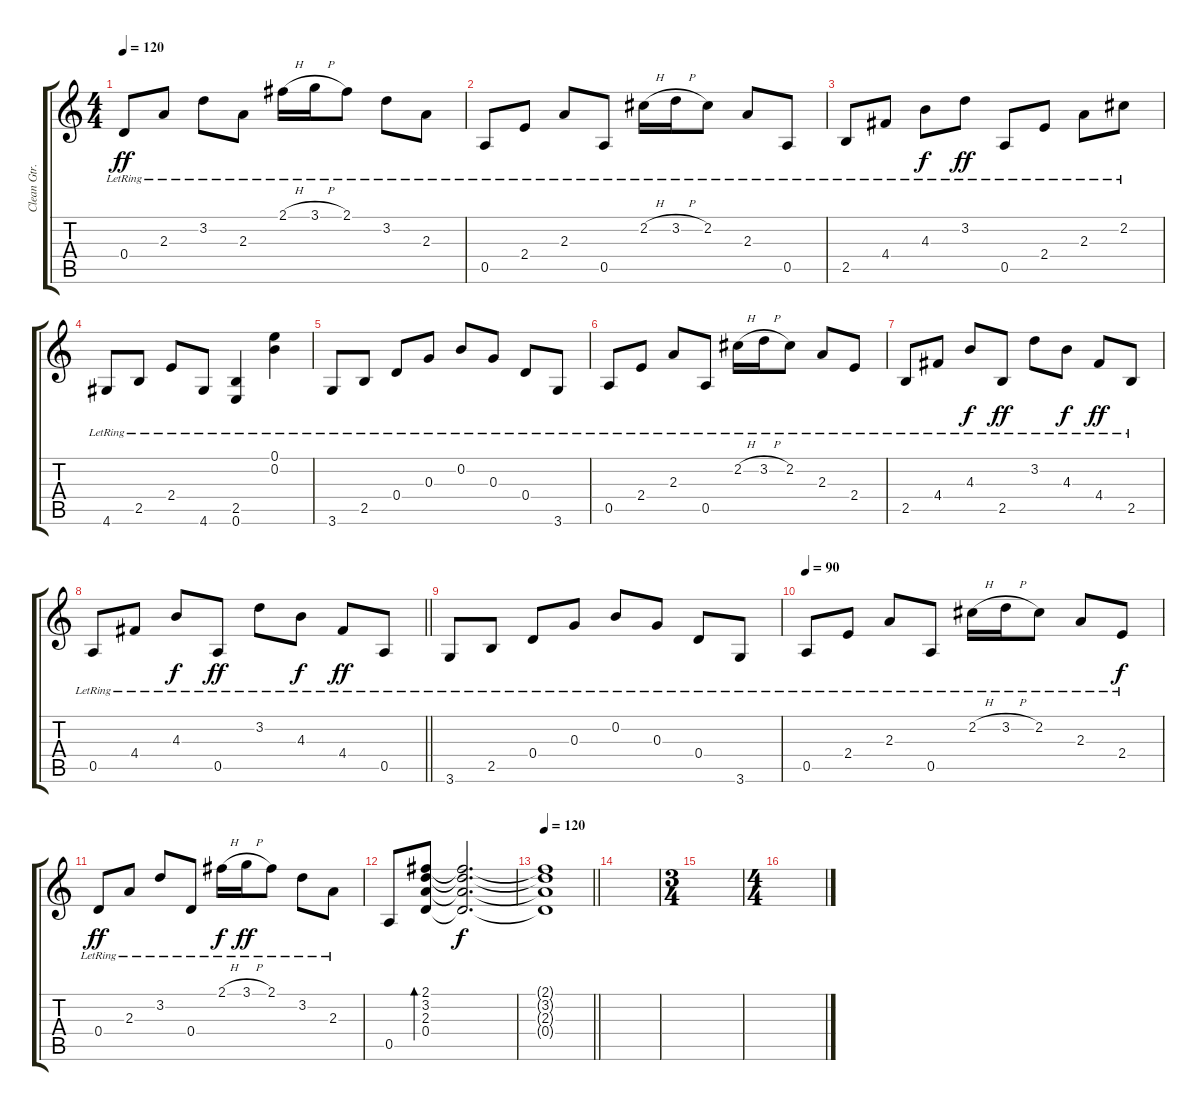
\track ("Clean Gtr." "Clean Gtr.") {instrument electricguitarclean}
\staff {score tabs}
\tuning (E4 B3 G3 D3 A2 E2) {hide}
\ts (4 4)
\section ("" "")
\tempo 120
\clef g2
\ks c
0.4{lr}.8{dy ff} 2.3{lr}.8 3.2{lr}.8 2.3{lr}.8 2.1{h lr}.16 3.1{h lr}.16 2.1{lr}.8 3.2{lr}.8 2.3{lr}.8 |
0.5{lr}.8 2.4{lr}.8 2.3{lr}.8 0.5{lr}.8 2.2{h lr}.16 3.2{h lr}.16 2.2{lr}.8 2.3{lr}.8 0.5{lr}.8 |
2.5{lr}.8 4.4{lr}.8 4.3{lr}.8{dy f} 3.2{lr}.8{dy ff} 0.5{lr}.8 2.4{lr}.8 2.3{lr}.8 2.2{lr}.8 |
4.6{lr}.8 2.5{lr}.8 2.4{lr}.8 4.6{lr}.8 (2.5{lr} 0.6{lr}).4 (0.1{lr} 0.2{lr}).4 |
3.6{lr}.8 2.5{lr}.8 0.4{lr}.8 0.3{lr}.8 0.2{lr}.8 0.3{lr}.8 0.4{lr}.8 3.6{lr}.8 |
0.5{lr}.8 2.4{lr}.8 2.3{lr}.8 0.5{lr}.8 2.2{h lr}.16 3.2{h lr}.16 2.2{lr}.8 2.3{lr}.8 2.4{lr}.8 |
2.5{lr}.8 4.4{lr}.8 4.3{lr}.8{dy f} 2.5{lr}.8{dy ff} 3.2{lr}.8 4.3{lr}.8{dy f} 4.4{lr}.8{dy ff} 2.5{lr}.8 |
\barLineRight lightlight
0.5{lr}.8 4.4{lr}.8 4.3{lr}.8{dy f} 0.5{lr}.8{dy ff} 3.2{lr}.8 4.3{lr}.8{dy f} 4.4{lr}.8{dy ff} 0.5{lr}.8 |
\section ("" "")
3.6{lr}.8 2.5{lr}.8 0.4{lr}.8 0.3{lr}.8 0.2{lr}.8 0.3{lr}.8 0.4{lr}.8 3.6{lr}.8 |
\tempo 90
0.5{lr}.8{volume 5} 2.4{lr}.8 2.3{lr}.8 0.5{lr}.8 2.2{h lr}.16 3.2{h lr}.16 2.2{lr}.8 2.3{lr}.8 2.4{lr}.8{dy f} |
0.4{lr}.8{dy ff} 2.3{lr}.8 3.2{lr}.8 0.4{lr}.8 2.1{h lr}.16{dy f} 3.1{h lr}.16{dy ff} 2.1{lr}.8 3.2{lr}.8 2.3{lr}.8 |
0.5.8 (2.1 3.2 2.3 0.4).8{bd 480} (2.1{t} 3.2{t} 2.3{t} 0.4{t}).2{d dy f} |
\tempo 120
\barLineRight lightlight
(2.1{t} 3.2{t} 2.3{t} 0.4{t}).1 |
\section ("" "")
|
\ts (3 4)
|
\ts (4 4)
